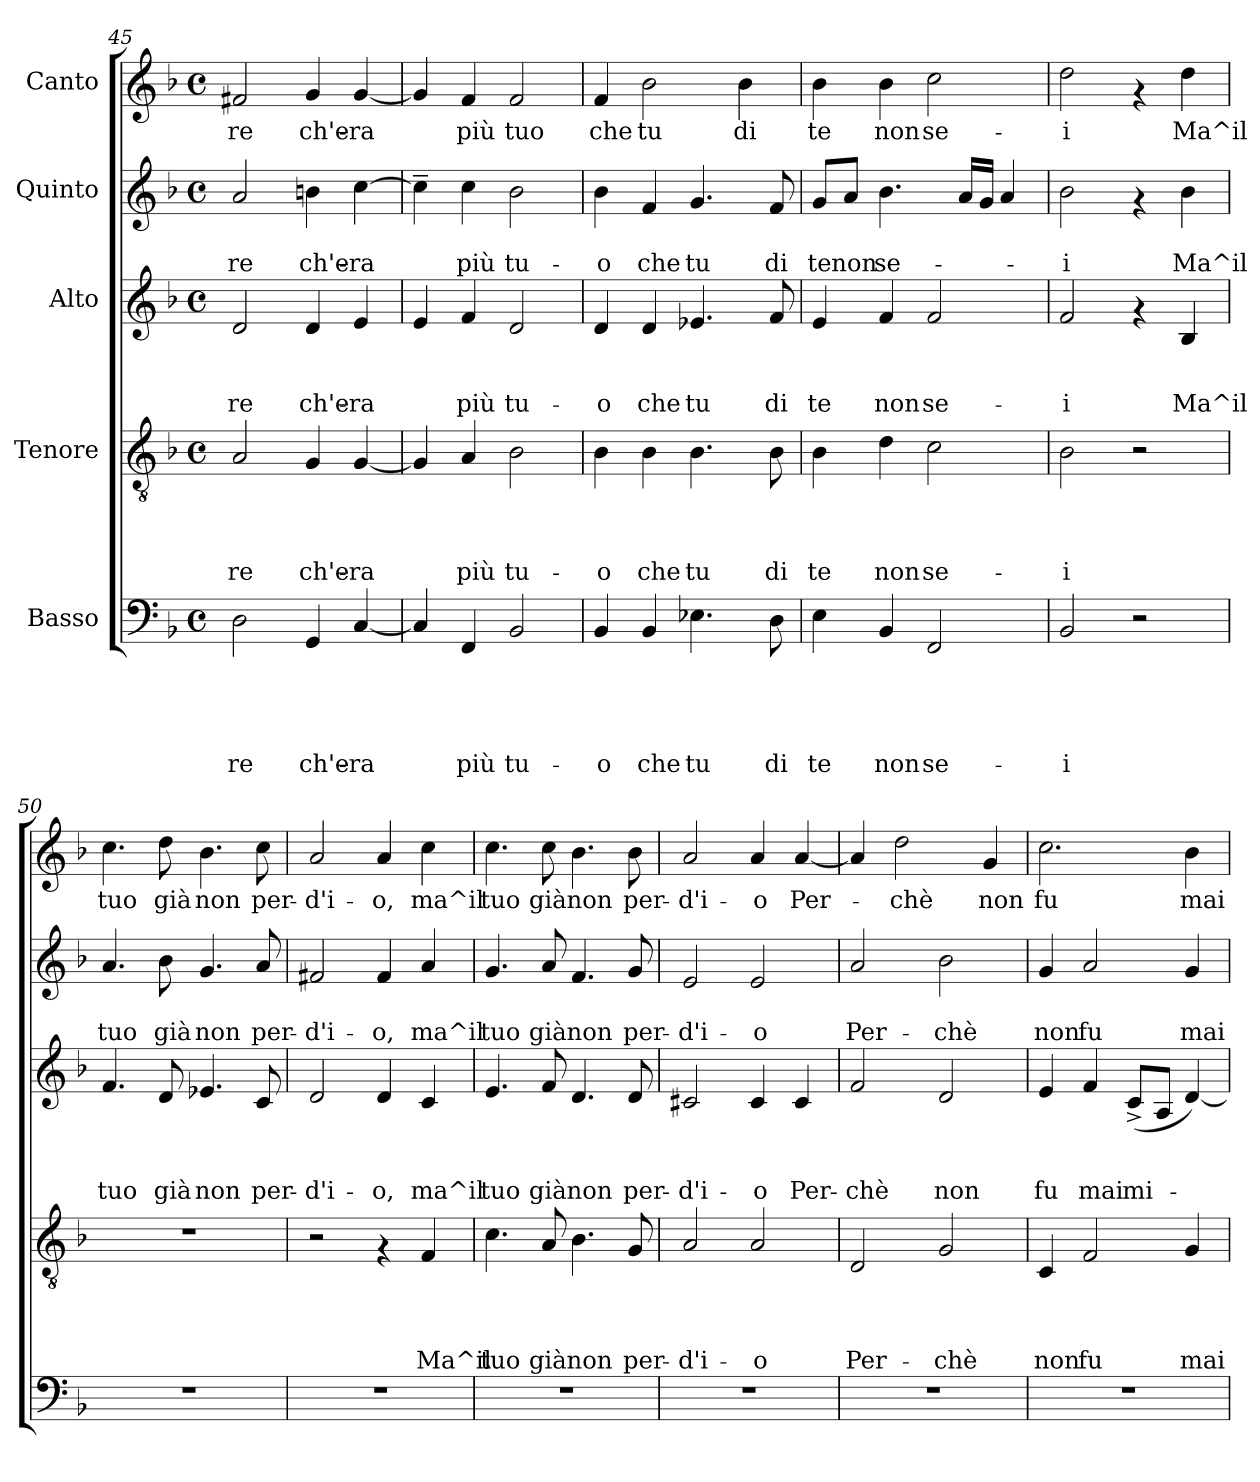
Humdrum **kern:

**kern	**text	**text	**text	**text	**text	**kern	**text	**text	**text	**text	**kern	**text	**text	**text	**kern	**text	**text	**kern	**text
*part5	*part5	*part5	*part5	*part5	*part5	*part4	*part4	*part4	*part4	*part4	*part3	*part3	*part3	*part3	*part2	*part2	*part2	*part1	*part1
*staff5	*staff5	*staff5	*staff5	*staff5	*staff5	*staff4	*staff4	*staff4	*staff4	*staff4	*staff3	*staff3	*staff3	*staff3	*staff2	*staff2	*staff2	*staff1	*staff1
*I"Basso	*	*	*	*	*	*I"Tenore	*	*	*	*	*I"Alto	*	*	*	*I"Quinto	*	*	*I"Canto	*
*clefF4	*	*	*	*	*	*clefGv2	*	*	*	*	*clefG2	*	*	*	*clefG2	*	*	*clefG2	*
*k[b-]	*	*	*	*	*	*k[b-]	*	*	*	*	*k[b-]	*	*	*	*k[b-]	*	*	*k[b-]	*
*F:	*	*	*	*	*	*F:	*	*	*	*	*F:	*	*	*	*F:	*	*	*F:	*
*M4/4	*	*	*	*	*	*M4/4	*	*	*	*	*M4/4	*	*	*	*M4/4	*	*	*M4/4	*
*met(c)	*	*	*	*	*	*met(c)	*	*	*	*	*met(c)	*	*	*	*met(c)	*	*	*met(c)	*
=45	=45	=45	=45	=45	=45	=45	=45	=45	=45	=45	=45	=45	=45	=45	=45	=45	=45	=45	=45
!	!	!	!	!	!LO:LY:b	!	!	!	!	!LO:LY:b	!	!	!	!LO:LY:b	!	!	!LO:LY:b	!	!LO:LY:b
2D\	.	.	.	.	-re	2A/	.	.	.	-re	2d/	.	.	-re	2a/	.	-re	2f#X/	-re
!	!	!	!	!	!LO:LY:b	!	!	!	!	!LO:LY:b	!	!	!	!LO:LY:b	!	!	!LO:LY:b	!	!LO:LY:b
4GG/	.	.	.	.	ch'e-	4G/	.	.	.	ch'e-	4d/	.	.	ch'e-	4bn\	.	ch'e-	4g/	ch'e-
!	!	!	!	!	!LO:LY:b	!	!	!	!	!LO:LY:b	!	!	!	!LO:LY:b	!	!	!LO:LY:b	!	!LO:LY:b
[>4C/	.	.	.	.	-ra	[>4G/	.	.	.	-ra	4e/	.	.	-ra	[>4cc\	.	-ra	[>4g/	-ra
!!LO:PB:g=z
=46	=46	=46	=46	=46	=46	=46	=46	=46	=46	=46	=46	=46	=46	=46	=46	=46	=46	=46	=46
4C/]	.	.	.	.	.	4G/]	.	.	.	.	4e/	.	.	.	4cc~>\]	.	.	4g/]	.
!	!	!	!	!	!LO:LY:b	!	!	!	!	!LO:LY:b	!	!	!	!LO:LY:b	!	!	!LO:LY:b	!	!LO:LY:b
4FF/	.	.	.	.	più	4A/	.	.	.	più	4f/	.	.	più	4cc\	.	più	4f/	più
!	!	!	!	!	!LO:LY:b	!	!	!	!	!LO:LY:b	!	!	!	!LO:LY:b	!	!	!LO:LY:b	!	!LO:LY:b
2BB-/	.	.	.	.	tu-	2B-\	.	.	.	tu-	2d/	.	.	tu-	2b-\	.	tu-	2f/	tuo
=47	=47	=47	=47	=47	=47	=47	=47	=47	=47	=47	=47	=47	=47	=47	=47	=47	=47	=47	=47
!	!	!	!	!	!LO:LY:b	!	!	!	!	!LO:LY:b	!	!	!	!LO:LY:b	!	!	!LO:LY:b	!	!LO:LY:b
4BB-/	.	.	.	.	-o	4B-\	.	.	.	-o	4d/	.	.	-o	4b-\	.	-o	4f/	che
!	!	!	!	!	!LO:LY:b	!	!	!	!	!LO:LY:b	!	!	!	!LO:LY:b	!	!	!LO:LY:b	!	!LO:LY:b
4BB-/	.	.	.	.	che	4B-\	.	.	.	che	4d/	.	.	che	4f/	.	che	2b-\	tu
!	!	!	!	!	!LO:LY:b	!	!	!	!	!LO:LY:b	!	!	!	!LO:LY:b	!	!	!LO:LY:b	!	!
4.E-X\	.	.	.	.	tu	4.B-\	.	.	.	tu	4.e-X/	.	.	tu	4.g/	.	tu	.	.
!	!	!	!	!	!	!	!	!	!	!	!	!	!	!	!	!	!	!	!LO:LY:b
.	.	.	.	.	.	.	.	.	.	.	.	.	.	.	.	.	.	4b-\	di
!	!	!	!	!	!LO:LY:b	!	!	!	!	!LO:LY:b	!	!	!	!LO:LY:b	!	!	!LO:LY:b	!	!
8D\	.	.	.	.	di	8B-\	.	.	.	di	8f/	.	.	di	8f/	.	di	.	.
=48	=48	=48	=48	=48	=48	=48	=48	=48	=48	=48	=48	=48	=48	=48	=48	=48	=48	=48	=48
!	!	!	!	!	!LO:LY:b	!	!	!	!	!LO:LY:b	!	!	!	!LO:LY:b	!	!	!LO:LY:b	!	!LO:LY:b
4E\	.	.	.	.	te	4B-\	.	.	.	te	4e/	.	.	te	8g/L	.	te	4b-\	te
!	!	!	!	!	!	!	!	!	!	!	!	!	!	!	!	!	!LO:LY:b	!	!
.	.	.	.	.	.	.	.	.	.	.	.	.	.	.	8a/J	.	non	.	.
!	!	!	!	!	!LO:LY:b	!	!	!	!	!LO:LY:b	!	!	!	!LO:LY:b	!	!	!LO:LY:b	!	!LO:LY:b
4BB-/	.	.	.	.	non	4d\	.	.	.	non	4f/	.	.	non	4.b-\	.	se-	4b-\	non
!	!	!	!	!	!LO:LY:b	!	!	!	!	!LO:LY:b	!	!	!	!LO:LY:b	!	!	!	!	!LO:LY:b
2FF/	.	.	.	.	se-	2c\	.	.	.	se-	2f/	.	.	se-	.	.	.	2cc\	se-
.	.	.	.	.	.	.	.	.	.	.	.	.	.	.	16a/LL	.	.	.	.
.	.	.	.	.	.	.	.	.	.	.	.	.	.	.	16g/JJ	.	.	.	.
.	.	.	.	.	.	.	.	.	.	.	.	.	.	.	4a/	.	.	.	.
=49	=49	=49	=49	=49	=49	=49	=49	=49	=49	=49	=49	=49	=49	=49	=49	=49	=49	=49	=49
!	!	!	!	!	!LO:LY:b	!	!	!	!	!LO:LY:b	!	!	!	!LO:LY:b	!	!	!LO:LY:b	!	!LO:LY:b
2BB-/	.	.	.	.	-i	2B-\	.	.	.	-i	2f/	.	.	-i	2b-\	.	-i	2dd\	-i
2r	.	.	.	.	.	2r	.	.	.	.	4rf	.	.	.	4rf	.	.	4rf	.
!	!	!	!	!	!	!	!	!	!	!	!	!	!	!LO:LY:b	!	!	!LO:LY:b	!	!LO:LY:b
.	.	.	.	.	.	.	.	.	.	.	4B-/	.	.	Ma^il	4b-\	.	Ma^il	4dd\	Ma^il
=50	=50	=50	=50	=50	=50	=50	=50	=50	=50	=50	=50	=50	=50	=50	=50	=50	=50	=50	=50
!	!	!	!	!	!	!	!	!	!	!	!	!	!	!LO:LY:b	!	!	!LO:LY:b	!	!LO:LY:b
1r	.	.	.	.	.	1r	.	.	.	.	4.f/	.	.	tuo	4.a/	.	tuo	4.cc\	tuo
!	!	!	!	!	!	!	!	!	!	!	!	!	!	!LO:LY:b	!	!	!LO:LY:b	!	!LO:LY:b
.	.	.	.	.	.	.	.	.	.	.	8d/	.	.	già	8b-\	.	già	8dd\	già
!	!	!	!	!	!	!	!	!	!	!	!	!	!	!LO:LY:b	!	!	!LO:LY:b	!	!LO:LY:b
.	.	.	.	.	.	.	.	.	.	.	4.e-X/	.	.	non	4.g/	.	non	4.b-\	non
!	!	!	!	!	!	!	!	!	!	!	!	!	!	!LO:LY:b	!	!	!LO:LY:b	!	!LO:LY:b
.	.	.	.	.	.	.	.	.	.	.	8c/	.	.	per-	8a/	.	per-	8cc\	per-
=51	=51	=51	=51	=51	=51	=51	=51	=51	=51	=51	=51	=51	=51	=51	=51	=51	=51	=51	=51
!	!	!	!	!	!	!	!	!	!	!	!	!	!	!LO:LY:b	!	!	!LO:LY:b	!	!LO:LY:b
1r	.	.	.	.	.	2r	.	.	.	.	2d/	.	.	-d'i-	2f#X/	.	-d'i-	2a/	-d'i-
!	!	!	!	!	!	!	!	!	!	!	!	!	!	!LO:LY:b	!	!	!LO:LY:b	!	!LO:LY:b
.	.	.	.	.	.	4rF	.	.	.	.	4d/	.	.	-o,	4f#/	.	-o,	4a/	-o,
!	!	!	!	!	!	!	!	!	!	!LO:LY:b	!	!	!	!LO:LY:b	!	!	!LO:LY:b	!	!LO:LY:b
.	.	.	.	.	.	4F/	.	.	.	Ma^il	4c/	.	.	ma^il	4a/	.	ma^il	4cc\	ma^il
=52	=52	=52	=52	=52	=52	=52	=52	=52	=52	=52	=52	=52	=52	=52	=52	=52	=52	=52	=52
!	!	!	!	!	!	!	!	!	!	!LO:LY:b	!	!	!	!LO:LY:b	!	!	!LO:LY:b	!	!LO:LY:b
1r	.	.	.	.	.	4.c\	.	.	.	tuo	4.e/	.	.	tuo	4.g/	.	tuo	4.cc\	tuo
!	!	!	!	!	!	!	!	!	!	!LO:LY:b	!	!	!	!LO:LY:b	!	!	!LO:LY:b	!	!LO:LY:b
.	.	.	.	.	.	8A/	.	.	.	già	8f/	.	.	già	8a/	.	già	8cc\	già
!	!	!	!	!	!	!	!	!	!	!LO:LY:b	!	!	!	!LO:LY:b	!	!	!LO:LY:b	!	!LO:LY:b
.	.	.	.	.	.	4.B-\	.	.	.	non	4.d/	.	.	non	4.f/	.	non	4.b-\	non
!	!	!	!	!	!	!	!	!	!	!LO:LY:b	!	!	!	!LO:LY:b	!	!	!LO:LY:b	!	!LO:LY:b
.	.	.	.	.	.	8G/	.	.	.	per-	8d/	.	.	per-	8g/	.	per-	8b-\	per-
!!LO:LB:g=z
=53	=53	=53	=53	=53	=53	=53	=53	=53	=53	=53	=53	=53	=53	=53	=53	=53	=53	=53	=53
!	!	!	!	!	!	!	!	!	!	!LO:LY:b	!	!	!	!LO:LY:b	!	!	!LO:LY:b	!	!LO:LY:b
1r	.	.	.	.	.	2A/	.	.	.	-d'i-	2c#X/	.	.	-d'i-	2e/	.	-d'i-	2a/	-d'i-
!	!	!	!	!	!	!	!	!	!	!LO:LY:b	!	!	!	!LO:LY:b	!	!	!LO:LY:b	!	!LO:LY:b
.	.	.	.	.	.	2A/	.	.	.	-o	4c#/	.	.	-o	2e/	.	-o	4a/	-o
!	!	!	!	!	!	!	!	!	!	!	!	!	!	!LO:LY:b	!	!	!	!	!LO:LY:b
.	.	.	.	.	.	.	.	.	.	.	4c#/	.	.	Per-	.	.	.	[<4a/	Per-
=54	=54	=54	=54	=54	=54	=54	=54	=54	=54	=54	=54	=54	=54	=54	=54	=54	=54	=54	=54
!	!	!	!	!	!	!	!	!	!	!LO:LY:b	!	!	!	!LO:LY:b	!	!	!LO:LY:b	!	!
1r	.	.	.	.	.	2D/	.	.	.	Per-	2f/	.	.	-chè	2a/	.	Per-	4a/]	.
!	!	!	!	!	!	!	!	!	!	!	!	!	!	!	!	!	!	!	!LO:LY:b
.	.	.	.	.	.	.	.	.	.	.	.	.	.	.	.	.	.	2dd\	-chè
!	!	!	!	!	!	!	!	!	!	!LO:LY:b	!	!	!	!LO:LY:b	!	!	!LO:LY:b	!	!
.	.	.	.	.	.	2G/	.	.	.	-chè	2d/	.	.	non	2b-\	.	-chè	.	.
!	!	!	!	!	!	!	!	!	!	!	!	!	!	!	!	!	!	!	!LO:LY:b
.	.	.	.	.	.	.	.	.	.	.	.	.	.	.	.	.	.	4g/	non
=55	=55	=55	=55	=55	=55	=55	=55	=55	=55	=55	=55	=55	=55	=55	=55	=55	=55	=55	=55
!	!	!	!	!	!	!	!	!	!	!LO:LY:b	!	!	!	!LO:LY:b	!	!	!LO:LY:b	!	!LO:LY:b
1r	.	.	.	.	.	4C/	.	.	.	non	4e/	.	.	fu	4g/	.	non	2.cc\	fu
!	!	!	!	!	!	!	!	!	!	!LO:LY:b	!	!	!	!LO:LY:b	!	!	!LO:LY:b	!	!
.	.	.	.	.	.	2F/	.	.	.	fu	4f/	.	.	mai	2a/	.	fu	.	.
!	!	!	!	!	!	!	!	!	!	!	!	!	!	!LO:LY:b	!	!	!	!	!
.	.	.	.	.	.	.	.	.	.	.	(>8c^</L	.	.	mi-	.	.	.	.	.
.	.	.	.	.	.	.	.	.	.	.	8A/J	.	.	.	.	.	.	.	.
!	!	!	!	!	!	!	!	!	!	!LO:LY:b	!	!	!	!	!	!	!LO:LY:b	!	!LO:LY:b
.	.	.	.	.	.	4G/	.	.	.	mai	[<4d/)	.	.	.	4g/	.	mai	4b-\	mai
=	=	=	=	=	=	=	=	=	=	=	=	=	=	=	=	=	=	=	=
*-	*-	*-	*-	*-	*-	*-	*-	*-	*-	*-	*-	*-	*-	*-	*-	*-	*-	*-	*-
